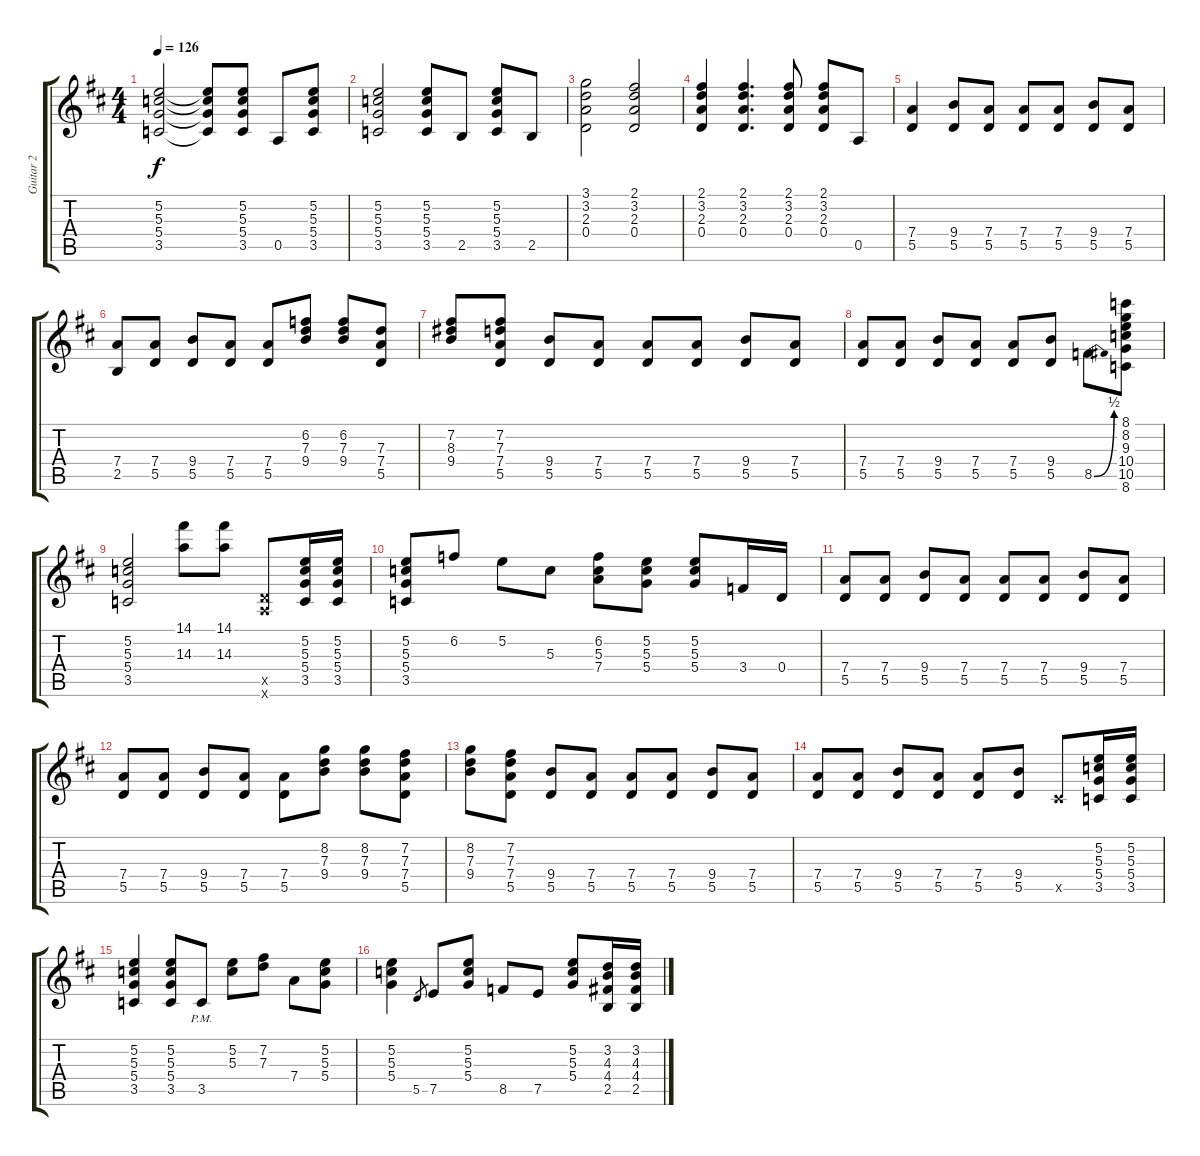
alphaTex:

\track ("Guitar 2" "Guitar 2") {instrument overdrivenguitar}
\staff {score tabs}
\tuning (E4 B3 G3 D3 A2 E2) {hide}
\ts (4 4)
\tempo 126
\clef g2
\ks d
(5.2 5.3 5.4 3.5).2{dy f} (5.2{t} 5.3{t} 5.4{t} 3.5{t}).8 (5.2 5.3 5.4 3.5).8 0.5.8 (5.2 5.3 5.4 3.5).8 |
(5.2 5.3 5.4 3.5).2 (5.2 5.3 5.4 3.5).8 2.5.8 (5.2 5.3 5.4 3.5).8 2.5.8 |
(3.1 3.2 2.3 0.4).2 (2.1 3.2 2.3 0.4).2 |
(2.1 3.2 2.3 0.4).4 (2.1 3.2 2.3 0.4).4{d} (2.1 3.2 2.3 0.4).8 (2.1 3.2 2.3 0.4).8 0.5.8 |
(7.4 5.5).4 (9.4 5.5).8 (7.4 5.5).8 (7.4 5.5).8 (7.4 5.5).8 (9.4 5.5).8 (7.4 5.5).8 |
(7.4 2.5).8 (7.4 5.5).8 (9.4 5.5).8 (7.4 5.5).8 (7.4 5.5).8 (6.2 7.3 9.4).8 (6.2 7.3 9.4).8 (7.3 7.4 5.5).8 |
(7.2 8.3 9.4).8 (7.2 7.3 7.4 5.5).8 (9.4 5.5).8 (7.4 5.5).8 (7.4 5.5).8 (7.4 5.5).8 (9.4 5.5).8 (7.4 5.5).8 |
(7.4 5.5).8 (7.4 5.5).8 (9.4 5.5).8 (7.4 5.5).8 (7.4 5.5).8 (9.4 5.5).8 8.5{be (bend 0 0 60 2)}.8 (8.1 8.2 9.3 10.4 10.5 8.6).8 |
(5.2 5.3 5.4 3.5).2 (14.1 14.3).8 (14.1 14.3).8 (5.5{x} 5.6{x}).8 (5.2 5.3 5.4 3.5).16 (5.2 5.3 5.4 3.5).16 |
(5.2 5.3 5.4 3.5).8 6.2.8 5.2.8 5.3.8 (6.2 5.3 7.4).8 (5.2 5.3 5.4).8 (5.2 5.3 5.4).8 3.4.16 0.4.16 |
(7.4 5.5).8 (7.4 5.5).8 (9.4 5.5).8 (7.4 5.5).8 (7.4 5.5).8 (7.4 5.5).8 (9.4 5.5).8 (7.4 5.5).8 |
(7.4 5.5).8 (7.4 5.5).8 (9.4 5.5).8 (7.4 5.5).8 (7.4 5.5).8 (8.2 7.3 9.4).8 (8.2 7.3 9.4).8 (7.2 7.3 7.4 5.5).8 |
(8.2 7.3 9.4).8 (7.2 7.3 7.4 5.5).8 (9.4 5.5).8 (7.4 5.5).8 (7.4 5.5).8 (7.4 5.5).8 (9.4 5.5).8 (7.4 5.5).8 |
(7.4 5.5).8 (7.4 5.5).8 (9.4 5.5).8 (7.4 5.5).8 (7.4 5.5).8 (9.4 5.5).8 4.5{x}.8 (5.2 5.3 5.4 3.5).16 (5.2 5.3 5.4 3.5).16 |
(5.2 5.3 5.4 3.5).4 (5.2 5.3 5.4 3.5).8 3.5{pm}.8 (5.2 5.3).8 (7.2 7.3).8 7.4.8 (5.2 5.3 5.4).8 |
(5.2 5.3 5.4).4 5.5.8{gr} 7.5.8 (5.2 5.3 5.4).8 8.5.8 7.5.8 (5.2 5.3 5.4).8 (3.2 4.3 4.4 2.5).16 (3.2 4.3 4.4 2.5).16
